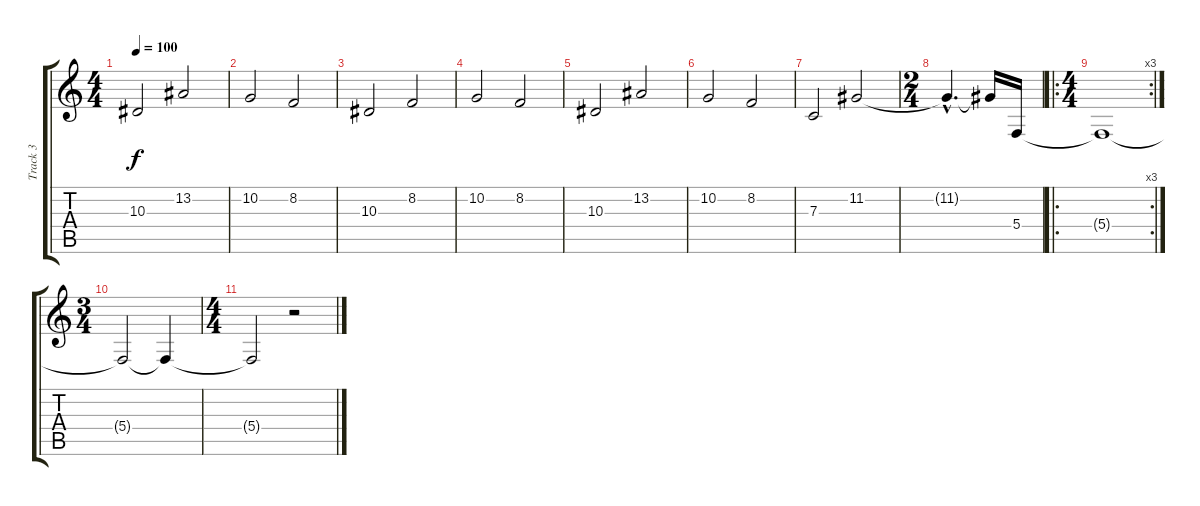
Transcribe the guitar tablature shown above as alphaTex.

\track ("Track 3" "Track 3") {instrument pad7halo}
\staff {score tabs}
\tuning (D4 A3 F3 C3 G2 C2) {hide}
\ts (4 4)
\tempo 100
\clef g2
\ks c
10.3.2{dy f} 13.2.2 |
10.2.2 8.2.2 |
10.3.2 8.2.2 |
10.2.2 8.2.2 |
10.3.2 13.2.2 |
10.2.2 8.2.2 |
7.3.2 11.2.2 |
\ts (2 4)
11.2{hac t}.4{d} 11.2{t}.16 5.4.16{volume 16 instrument distortionguitar} |
\ro
\rc 3
\ts (4 4)
5.4{t}.1 |
\ts (3 4)
5.4{t}.2 5.4{t}.4 |
\ts (4 4)
5.4{t}.2 r.2
